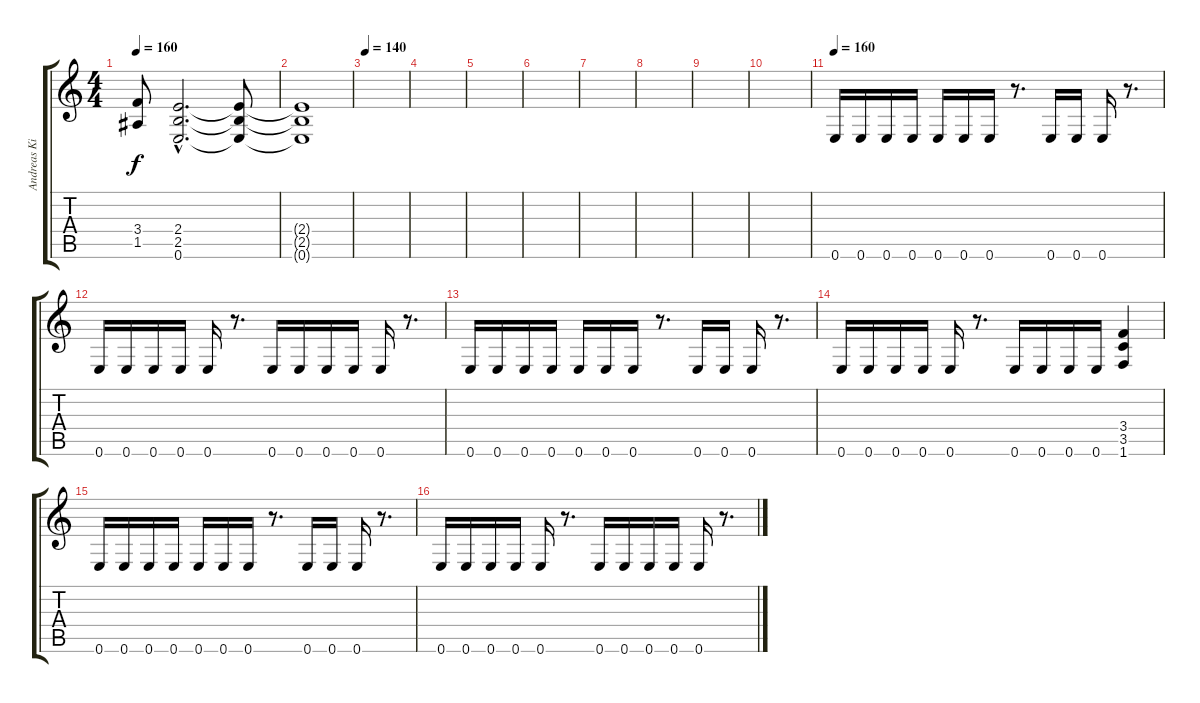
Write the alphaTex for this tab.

\track ("Andreas Kisser" "Andreas Ki") {instrument distortionguitar}
\staff {score tabs}
\tuning (E4 B3 G3 D3 A2 E2) {hide}
\ts (4 4)
\tempo 160
\clef g2
\ks c
(3.4 1.5).8{dy f} (2.4{hac} 2.5{hac} 0.6{hac}).2{d} (2.4{t} 2.5{t} 0.6{t}).8 |
(2.4{t} 2.5{t} 0.6{t}).1 |
\tempo 140
|
|
|
|
|
|
|
|
\tempo 160
0.6.16 0.6.16 0.6.16 0.6.16 0.6.16 0.6.16 0.6.16 r.8{d} 0.6.16 0.6.16 0.6.16 r.8{d} |
0.6.16 0.6.16 0.6.16 0.6.16 0.6.16 r.8{d} 0.6.16 0.6.16 0.6.16 0.6.16 0.6.16 r.8{d} |
0.6.16 0.6.16 0.6.16 0.6.16 0.6.16 0.6.16 0.6.16 r.8{d} 0.6.16 0.6.16 0.6.16 r.8{d} |
0.6.16 0.6.16 0.6.16 0.6.16 0.6.16 r.8{d} 0.6.16 0.6.16 0.6.16 0.6.16 (3.4 3.5 1.6).4 |
0.6.16 0.6.16 0.6.16 0.6.16 0.6.16 0.6.16 0.6.16 r.8{d} 0.6.16 0.6.16 0.6.16 r.8{d} |
0.6.16 0.6.16 0.6.16 0.6.16 0.6.16 r.8{d} 0.6.16 0.6.16 0.6.16 0.6.16 0.6.16 r.8{d}
